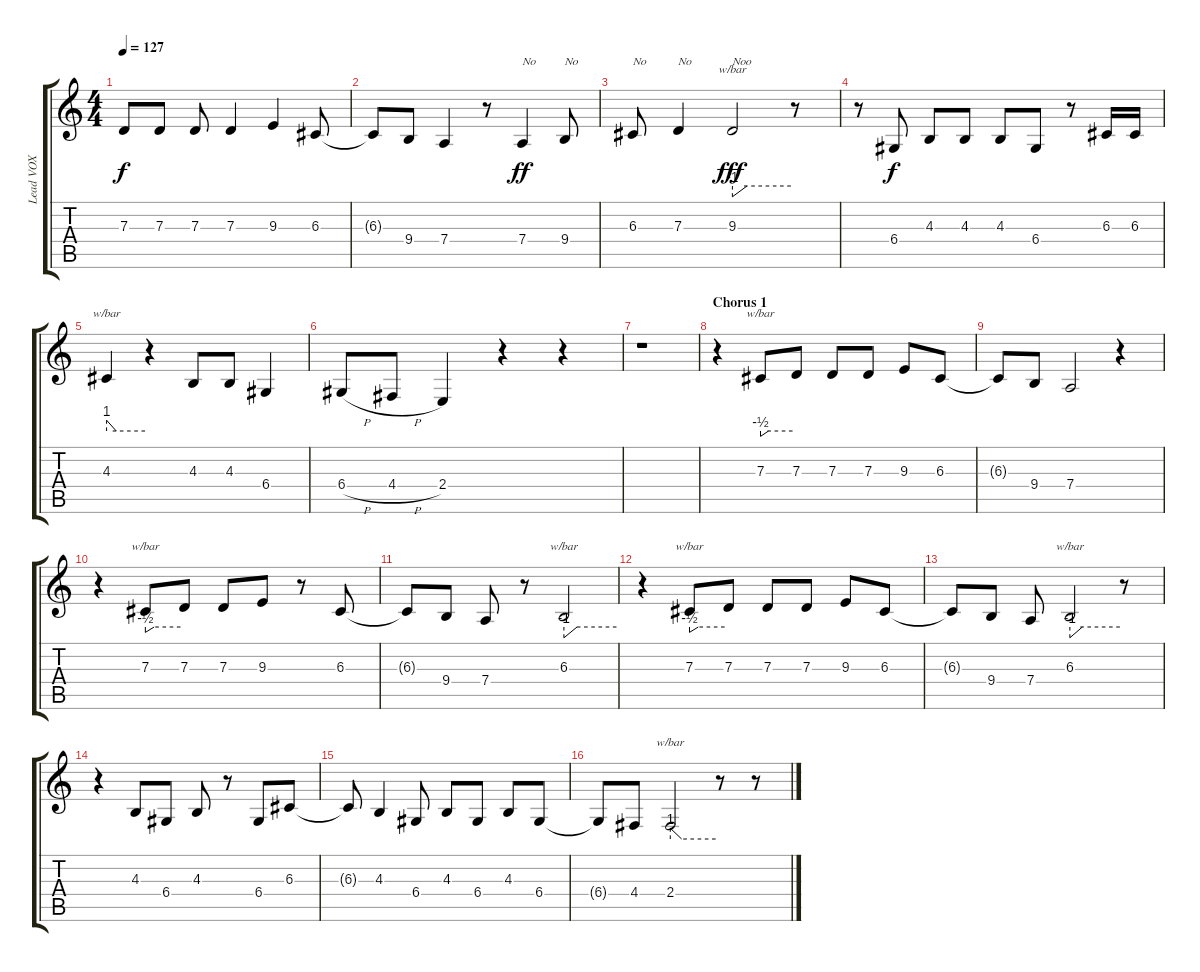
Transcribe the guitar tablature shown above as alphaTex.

\track ("Lead VOX" "Lead VOX") {instrument oboe}
\staff {score tabs}
\tuning (E4 B3 G3 D3 A2 E2) {hide}
\ts (4 4)
\tempo 127
\clef g2
\ks c
7.3.8{dy f} 7.3.8 7.3.8 7.3.4 9.3.4 6.3.8 |
6.3{t}.8 9.4.8 7.4.4 r.8 7.4.4{txt "No" dy ff} 9.4.8{txt "No"} |
6.3.8{txt "No"} 7.3.4{txt "No"} 9.3.2{tbe (custom default 0 -4 15 0 60 0) txt "Noo" dy fff} r.8 |
r.8 6.4.8{dy f} 4.3.8 4.3.8 4.3.8 6.4.8 r.8 6.3.16 6.3.16 |
4.3.4{tbe (custom default 0 4 15 0 60 0)} r.4 4.3.8 4.3.8 6.4.4 |
6.4{h}.8 4.4{h}.8 2.4.4 r.4 r.4 |
r.1 |
\section ("" "Chorus 1")
r.4 7.3.8{tbe (custom default 0 -2 15 0 60 0)} 7.3.8 7.3.8 7.3.8 9.3.8 6.3.8 |
6.3{t}.8 9.4.8 7.4.2 r.4 |
r.4 7.3.8{tbe (custom default 0 -2 15 0 60 0)} 7.3.8 7.3.8 9.3.8 r.8 6.3.8 |
6.3{t}.8 9.4.8 7.4.8 r.8 6.3.2{tbe (custom default 0 -4 15 0 60 0)} |
r.4 7.3.8{tbe (custom default 0 -2 15 0 60 0)} 7.3.8 7.3.8 7.3.8 9.3.8 6.3.8 |
6.3{t}.8 9.4.8 7.4.8 6.3.2{tbe (custom default 0 -4 15 0 60 0)} r.8 |
r.4 4.3.8 6.4.8 4.3.8 r.8 6.4.8 6.3.8 |
6.3{t}.8 4.3.4 6.4.8 4.3.8 6.4.8 4.3.8 6.4.8 |
6.4{t}.8 4.4.8 2.4.2{tbe (custom default 0 4 15 0 60 0)} r.8 r.8
